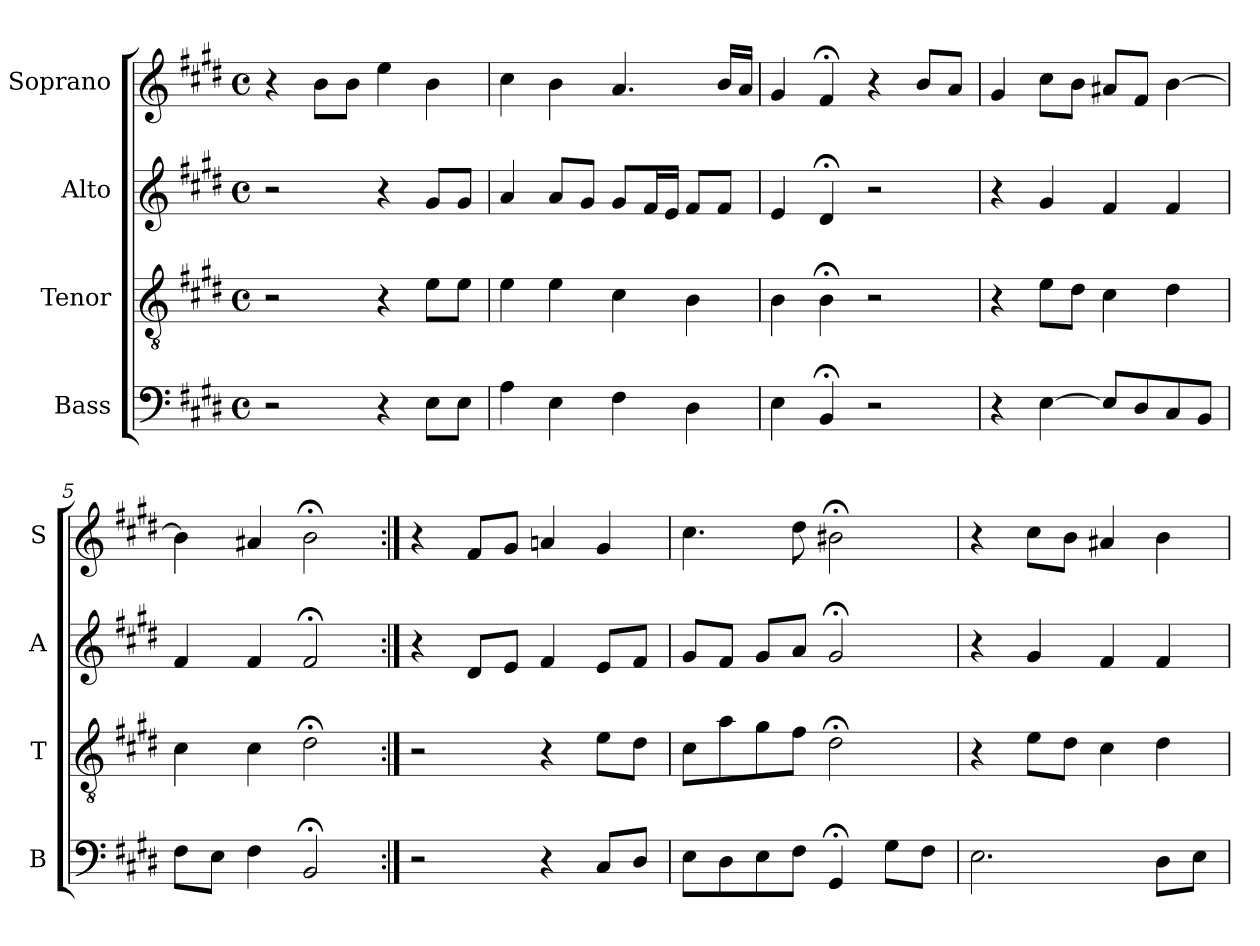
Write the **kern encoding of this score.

**kern	**kern	**kern	**kern
*part4	*part3	*part2	*part1
*staff4	*staff3	*staff2	*staff1
*I"Bass	*I"Tenor	*I"Alto	*I"Soprano
*I'B	*I'T	*I'A	*I'S
*clefF4	*clefGv2	*clefG2	*clefG2
*k[f#c#g#d#]	*k[f#c#g#d#]	*k[f#c#g#d#]	*k[f#c#g#d#]
*E:	*E:	*E:	*E:
*M4/4	*M4/4	*M4/4	*M4/4
*met(c)	*met(c)	*met(c)	*met(c)
*MM100	*MM100	*MM100	*MM100
=1	=1	=1	=1
2r	2r	2r	4r
.	.	.	8bL
.	.	.	8bJ
4r	4r	4r	4ee
8EL	8eL	8g#L	4b
8EJ	8eJ	8g#J	.
=2	=2	=2	=2
4A	4e	4a	4cc#
4E	4e	8aL	4b
.	.	8g#J	.
4F#	4c#	8g#L	4.a
.	.	16f#L	.
.	.	16eJJ	.
4D#	4B	8f#L	.
.	.	8f#J	16bLL
.	.	.	16aJJ
=3	=3	=3	=3
4E	4Bi	4e	4g#
4BB;<i	4B;<i	4d#;<	4f#;<
2r	2r	2r	4r
.	.	.	8bL
.	.	.	8aJ
=4	=4	=4	=4
4r	4r	4r	4g#
[4Ei	8eiL	4g#	8cc#L
.	8d#J	.	8bJ
8EiL]	4c#	4f#	8a#XL
8D#	.	.	8f#J
8C#	4d#	4f#	[4b
8BBJ	.	.	.
=5	=5	=5	=5
8F#L	4c#	4f#	4b]
8EJ	.	.	.
4F#	4c#	4f#	4a#X
2BB;<	2d#;<	2f#;<	2b;<
=6:|!	=6:|!	=6:|!	=6:|!
2r	2r	4r	4r
.	.	8d#L	8f#L
.	.	8eJ	8g#J
4r	4r	4f#	4an
8C#L	8eL	8eL	4g#
8D#J	8d#J	8f#J	.
=7	=7	=7	=7
8EL	8c#L	8g#L	4.cc#
8D#	8a	8f#J	.
8E	8g#	8g#L	.
8F#J	8f#J	8aJ	8dd#
4GG#;<	2d#;<	2g#;<	2b#X;<
8G#L	.	.	.
8F#J	.	.	.
=8	=8	=8	=8
2.E	4r	4r	4r
.	8eL	4g#	8cc#L
.	8d#J	.	8bJ
.	4c#	4f#	4a#X
8D#L	4d#	4f#	4b
8EJ	.	.	.
=	=	=	=
*-	*-	*-	*-
